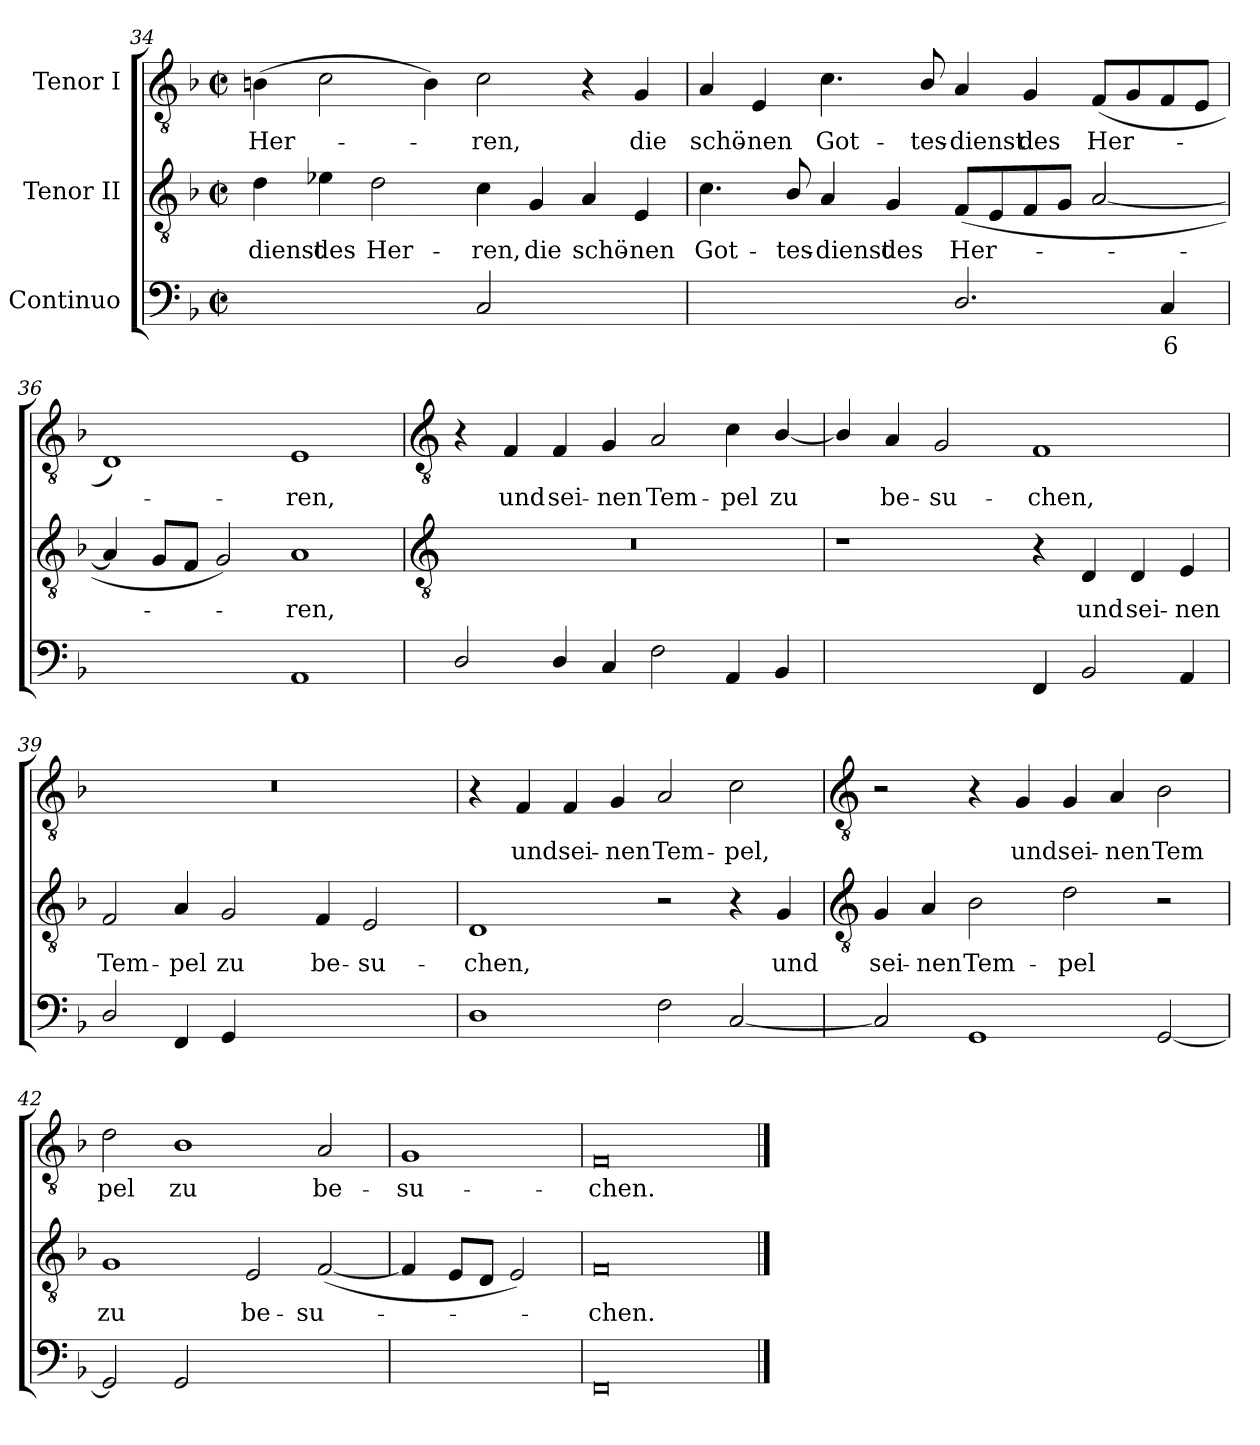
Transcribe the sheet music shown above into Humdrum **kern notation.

**kern	**text	**text	**kern	**text	**kern	**text
*part3	*part3	*part3	*part2	*part2	*part1	*part1
*staff3	*staff3	*staff3	*staff2	*staff2	*staff1	*staff1
*I"Continuo	*	*	*I"Tenor II	*	*I"Tenor I	*
!!LO:LB:g=z
*clefF4	*	*	*clefGv2	*	*clefGv2	*
*k[b-]	*	*	*k[b-]	*	*k[b-]	*
*F:	*	*	*F:	*	*F:	*
*M4/2	*	*	*M4/2	*	*M4/2	*
*met(c|)	*	*	*met(c|)	*	*met(c|)	*
=34	=34	=34	=34	=34	=34	=34
!	!	!	!	!LO:LY:b	!	!LO:LY:b
[4Gyy	.	.	4d	-dienst	(>4Bn	Her-
!	!LO:LY:b	!	!	!LO:LY:b	!	!
4Gyy_	4	.	4e-X	des	2c	.
!	!	!	!	!LO:LY:b	!	!
4Gyy_	.	.	2d	Her-	.	.
4Gyy]	.	.	.	.	4B)	.
!	!	!	!	!LO:LY:b	!	!LO:LY:b
2C	.	.	4c	-ren,	2c	ren,
!	!	!	!	!LO:LY:b	!	!
.	.	.	4G	die	.	.
!	!LO:LY:b	!	!	!LO:LY:b	!	!
(<[4Cyy	6	.	4A	schö-	4r	.
!	!LO:LY:b	!	!	!LO:LY:b	!	!LO:LY:b
4Cyy_	5	.	4E	-nen	4G	die
=35	=35	=35	=35	=35	=35	=35
!	!LO:LY:b	!	!	!LO:LY:b	!	!LO:LY:b
4Cyy_)	6	.	4.c	Got-	4A	schö-
!	!LO:LY:b	!	!	!	!	!LO:LY:b
4Cyy]	5	.	.	.	4E	-nen
!	!	!	!	!LO:LY:b	!	!
.	.	.	8B-/	-tes-	.	.
!	!LO:LY:b	!	!	!LO:LY:b	!	!LO:LY:b
[4Cyy	6	.	4A	-dienst	4.c	Got-
!	!LO:LY:b	!	!	!LO:LY:b	!	!
4Cyy]	5	.	4G	des	.	.
!	!	!	!	!	!	!LO:LY:b
.	.	.	.	.	8B-/	-tes-
!	!	!	!	!LO:LY:b	!	!LO:LY:b
2.D/	.	.	(<8FL	Her-	4A	-dienst
.	.	.	8E	.	.	.
!	!	!	!	!	!	!LO:LY:b
.	.	.	8F	.	4G	des
.	.	.	8GJ	.	.	.
!	!	!	!	!	!	!LO:LY:b
.	.	.	[2A	.	(<8FL	Her-
.	.	.	.	.	8G	.
!	!LO:LY:b	!	!	!	!	!
4C	6	.	.	.	8F	.
.	.	.	.	.	8EJ	.
=36	=36	=36	=36	=36	=36	=36
!	!LO:LY:b	!	!	!	!	!
[2BB-yy	7	.	4A]	.	1D)	.
.	.	.	8GL	.	.	.
.	.	.	8FJ	.	.	.
!	!LO:LY:b	!	!	!	!	!
2BB-yy]	6	.	2G)	.	.	.
!	!	!	!	!LO:LY:b	!	!LO:LY:b
1AA	.	.	1A	ren,	1E	ren,
!!LO:LB:g=z
=37	=37	=37	=37	=37	=37	=37
*	*	*	*clefGv2	*	*clefGv2	*
2D/	.	.	0r	.	4r	.
!	!	!	!	!	!	!LO:LY:b
.	.	.	.	.	4F	und
!	!	!	!	!	!	!LO:LY:b
4D/	.	.	.	.	4F	sei-
!	!	!	!	!	!	!LO:LY:b
4C	.	.	.	.	4G	-nen
!	!	!	!	!	!	!LO:LY:b
2F	.	.	.	.	2A	Tem-
!	!	!	!	!	!	!LO:LY:b
4AA	.	.	.	.	4c	-pel
!	!	!	!	!	!	!LO:LY:b
4BB-	.	.	.	.	[4B-/	zu
=38	=38	=38	=38	=38	=38	=38
!	!LO:LY:b	!LO:LY:b	!	!	!	!
[4Cyy	7	3	1r	.	4B-/]	.
!	!LO:LY:b	!LO:LY:b	!	!	!	!LO:LY:b
2Cyy_	6	4	.	.	4A	be-
!	!	!	!	!	!	!LO:LY:b
.	.	.	.	.	2G	-su-
!	!	!LO:LY:b	!	!	!	!
4Cyy]	.	3	.	.	.	.
!	!	!	!	!	!	!LO:LY:b
4FF	.	.	4r	.	1F	-chen,
!	!	!	!	!LO:LY:b	!	!
2BB-	.	.	4D	und	.	.
!	!	!	!	!LO:LY:b	!	!
.	.	.	4D	sei-	.	.
!	!	!	!	!LO:LY:b	!	!
4AA	.	.	4E	-nen	.	.
=39	=39	=39	=39	=39	=39	=39
!	!	!	!	!LO:LY:b	!	!
2D/	.	.	2F	Tem-	0r	.
!	!	!	!	!LO:LY:b	!	!
4FF	.	.	4A	-pel	.	.
!	!	!	!	!LO:LY:b	!	!
4GG	.	.	2G	zu	.	.
!	!LO:LY:b	!	!	!	!	!
[4AAyy	7	.	.	.	.	.
!	!LO:LY:b	!LO:LY:b	!	!LO:LY:b	!	!
2AAyy_	6	4	4F	be-	.	.
!	!	!	!	!LO:LY:b	!	!
.	.	.	2E	-su-	.	.
!	!	!LO:LY:b	!	!	!	!
4AAyy]	.	3	.	.	.	.
=40	=40	=40	=40	=40	=40	=40
!	!	!	!	!LO:LY:b	!	!
1D	.	.	1D	-chen,	4r	.
!	!	!	!	!	!	!LO:LY:b
.	.	.	.	.	4F	und
!	!	!	!	!	!	!LO:LY:b
.	.	.	.	.	4F	sei-
!	!	!	!	!	!	!LO:LY:b
.	.	.	.	.	4G	-nen
!	!	!	!	!	!	!LO:LY:b
2F	.	.	2r	.	2A	Tem-
!	!	!	!	!	!	!LO:LY:b
[2C	.	.	4r	.	2c	-pel,
!	!	!	!	!LO:LY:b	!	!
.	.	.	4G	und	.	.
!!LO:LB:g=z
=41	=41	=41	=41	=41	=41	=41
*	*	*	*clefGv2	*	*clefGv2	*
!	!	!	!	!LO:LY:b	!	!
2C]	.	.	4G	sei-	2r	.
!	!	!	!	!LO:LY:b	!	!
.	.	.	4A	-nen	.	.
!	!	!	!	!LO:LY:b	!	!
1GG	.	.	2B-	Tem-	4r	.
!	!	!	!	!	!	!LO:LY:b
.	.	.	.	.	4G	und
!	!	!	!	!LO:LY:b	!	!LO:LY:b
.	.	.	2d	-pel	4G	sei-
!	!	!	!	!	!	!LO:LY:b
.	.	.	.	.	4A	-nen
!	!	!	!	!	!	!LO:LY:b
[2GG	.	.	2r	.	2B-	Tem
=42	=42	=42	=42	=42	=42	=42
!	!	!	!	!LO:LY:b	!	!LO:LY:b
2GG]	.	.	1G	zu	2d	pel
!	!	!	!	!	!	!LO:LY:b
2GG	.	.	.	.	1B-	zu
!	!LO:LY:b	!LO:LY:b	!	!LO:LY:b	!	!
(<[2Cyy	7	3	2E	be-	.	.
!	!LO:LY:b	!LO:LY:b	!	!LO:LY:b	!	!LO:LY:b
2Cyy_	6	4	(<[2F	-su-	2A	be-
=43	=43	=43	=43	=43	=43	=43
!	!	!LO:LY:b	!	!	!	!LO:LY:b
2Cyy_)	.	4	4F]	.	1G	-su-
.	.	.	8EL	.	.	.
.	.	.	8DJ	.	.	.
!	!	!LO:LY:b	!	!	!	!
2Cyy]	.	3	2E)	.	.	.
=44	=44	=44	=44	=44	=44	=44
!	!	!	!	!LO:LY:b	!	!LO:LY:b
0FF	.	.	0F	chen.	0F	-chen.
==	==	==	==	==	==	==
*-	*-	*-	*-	*-	*-	*-
